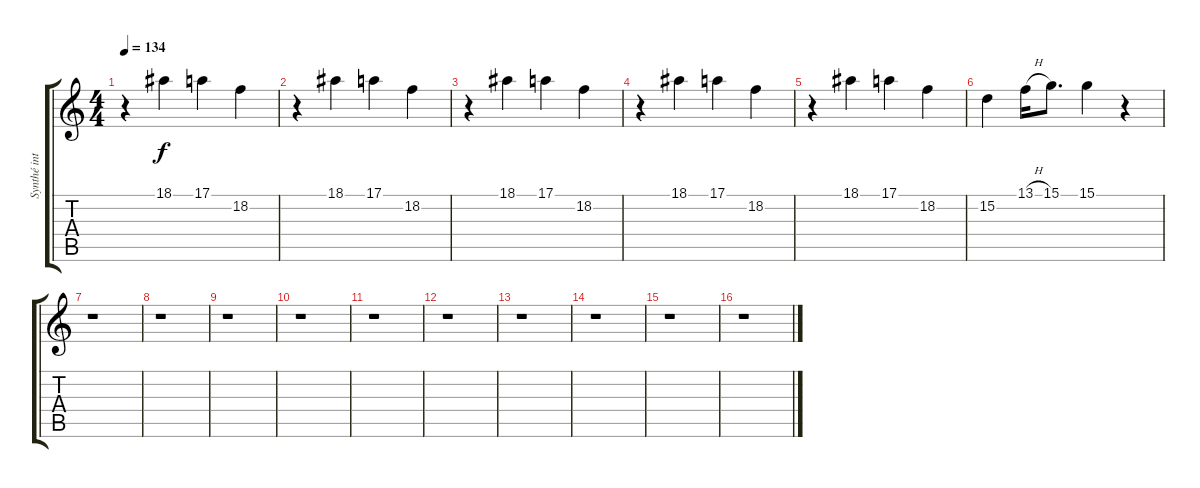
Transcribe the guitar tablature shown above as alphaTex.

\track ("Synthé intro" "Synthé int") {instrument lead8bassandlead}
\staff {score tabs}
\tuning (E4 B3 G3 D3 A2 E2) {hide}
\ts (4 4)
\tempo 134
\clef g2
\ks c
r.4{dy f} 18.1.4{volume 16} 17.1.4 18.2.4 |
r.4 18.1.4{volume 16} 17.1.4 18.2.4 |
r.4 18.1.4{volume 16} 17.1.4 18.2.4 |
r.4 18.1.4{volume 16} 17.1.4 18.2.4 |
r.4 18.1.4{volume 16} 17.1.4 18.2.4 |
15.2.4 13.1{h}.16 15.1.8{d} 15.1.4 r.4 |
r.1 |
r.1 |
r.1 |
r.1 |
r.1 |
r.1 |
r.1 |
r.1 |
r.1 |
r.1
